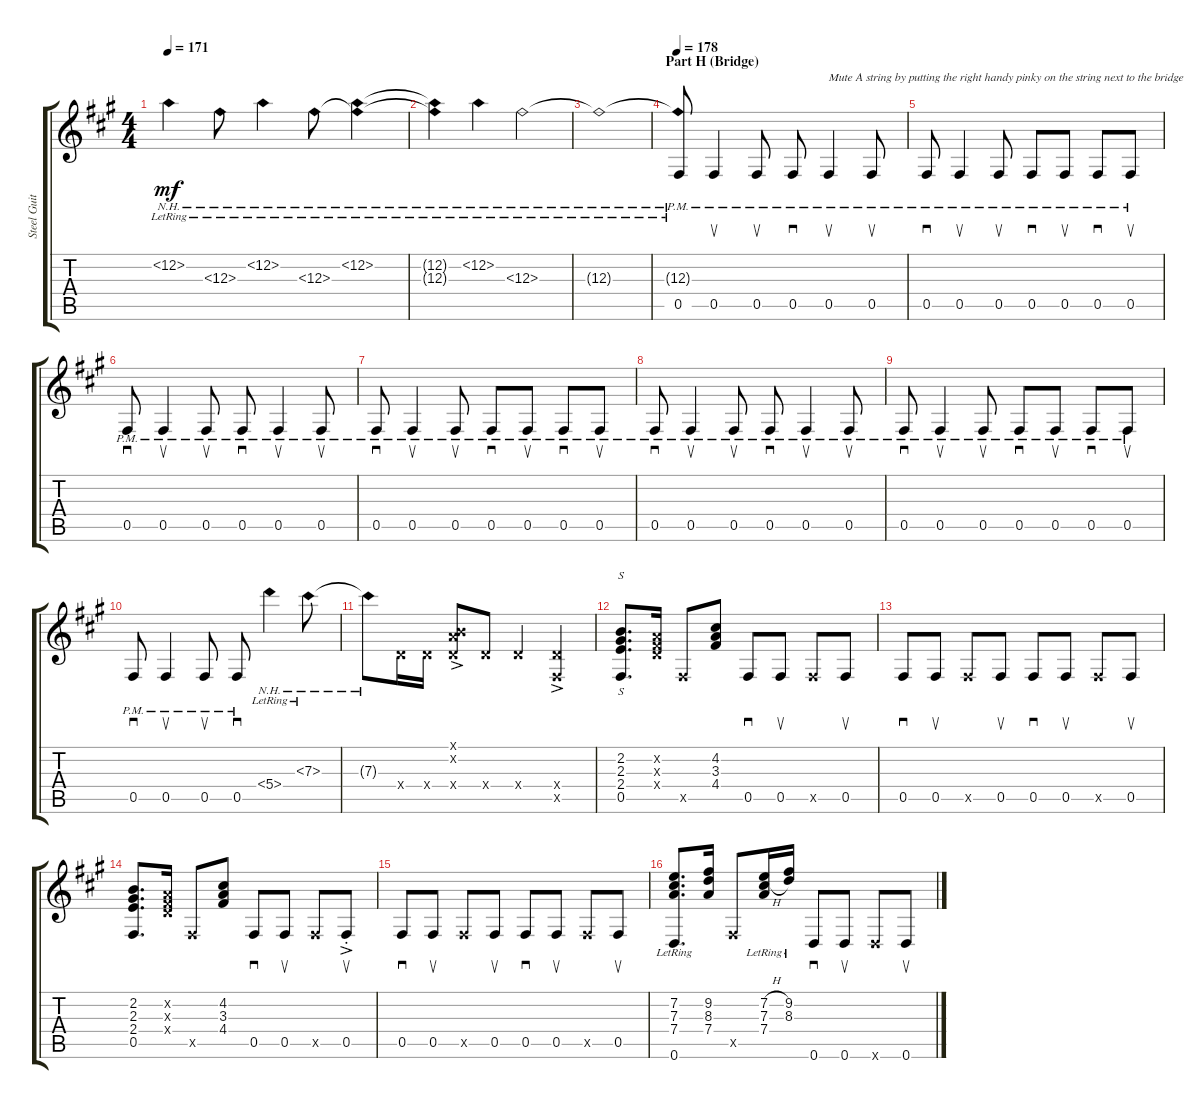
\track ("Steel Guitar" "Steel Guit") {instrument acousticguitarsteel}
\staff {score tabs}
\tuning (B3 A3 Gb3 D3 Gb2 D2) {hide}
\ts (4 4)
\tempo 171
\clef g2
\ks f#minor
12.2{nh lr}.4{dy mf} 12.3{nh lr}.8 12.2{nh lr}.4 12.3{nh lr}.8 (12.2{nh lr} 12.3{nh lr t}).4 |
(12.2{nh lr t} 12.3{nh lr t}).4 12.2{nh lr}.4 12.3{nh lr}.2 |
12.3{nh lr t}.1 |
\section ("" "Part H (Bridge)")
\tempo 178
(12.3{nh lr t} 0.5{pm}).8 0.5{pm}.4{su} 0.5{pm}.8{su} 0.5{pm}.8{sd} 0.5{pm}.4{su txt "Mute A string by putting the right handy pinky on the string next to the bridge"} 0.5{pm}.8{su} |
0.5{pm}.8{sd} 0.5{pm}.4{su} 0.5{pm}.8{su} 0.5{pm}.8{sd} 0.5{pm}.8{su} 0.5{pm}.8{sd} 0.5{pm}.8{su} |
0.5{pm}.8{sd} 0.5{pm}.4{su} 0.5{pm}.8{su} 0.5{pm}.8{sd} 0.5{pm}.4{su} 0.5{pm}.8{su} |
0.5{pm}.8{sd} 0.5{pm}.4{su} 0.5{pm}.8{su} 0.5{pm}.8{sd} 0.5{pm}.8{su} 0.5{pm}.8{sd} 0.5{pm}.8{su} |
0.5{pm}.8{sd} 0.5{pm}.4{su} 0.5{pm}.8{su} 0.5{pm}.8{sd} 0.5{pm}.4{su} 0.5{pm}.8{su} |
0.5{pm}.8{sd} 0.5{pm}.4{su} 0.5{pm}.8{su} 0.5{pm}.8{sd} 0.5{pm}.8{su} 0.5{pm}.8{sd} 0.5{pm}.8{su} |
0.5{pm}.8{sd} 0.5{pm}.4{su} 0.5{pm}.8{su} 0.5{pm}.8{sd} 5.4{nh lr}.4 7.3{nh lr}.8 |
7.3{nh t}.8 0.4{x}.16 0.4{x}.16 (0.1{ac x} 0.2{ac x} 0.4{ac x}).8 0.4{x}.8 0.4{x}.4 (0.4{ac x} 0.5{ac x}).4 |
(2.2 2.3 2.4 0.5).8{s d} (0.2{x} 0.3{x} 0.4{x}).16 0.5{x}.8 (4.2 3.3 4.4).8 0.5.8{sd} 0.5.8{su} 0.5{x}.8 0.5.8{su} |
0.5.8{sd} 0.5.8{su} 0.5{x}.8 0.5.8{su} 0.5.8{sd} 0.5.8{su} 0.5{x}.8 0.5.8{su} |
(2.2 2.3 2.4 0.5).8{d} (0.2{x} 0.3{x} 0.4{x}).16 0.5{x}.8 (4.2 3.3 4.4).8 0.5.8{sd} 0.5.8{su} 0.5{x}.8 0.5{ac st}.8{su} |
0.5.8{sd} 0.5.8{su} 0.5{x}.8 0.5.8{su} 0.5.8{sd} 0.5.8{su} 0.5{x}.8 0.5.8{su} |
(7.2 7.3 7.4 0.6{lr}).8{d} (9.2 8.3 7.4).16 0.5{x}.8 (7.2{h} 7.3{h} 7.4{lr}).16 (9.2{lr} 8.3{lr}).16 0.6.8{sd} 0.6.8{su} 0.6{x}.8 0.6.8{su}
